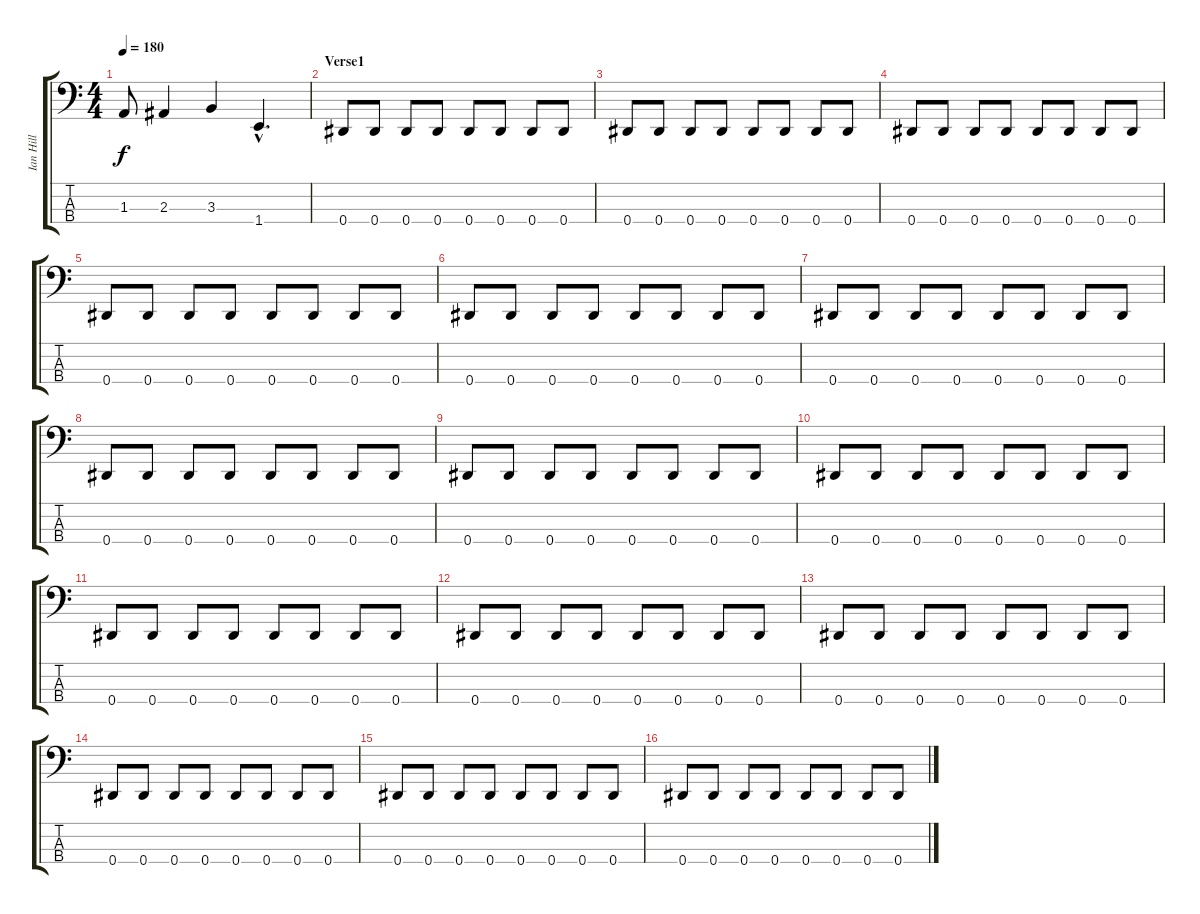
\track ("Ian Hill" "Ian Hill") {instrument electricbasspick}
\staff {score tabs}
\tuning (Gb2 Eb2 Ab1 Eb1) {hide}
\ts (4 4)
\tempo 180
\clef f4
\ks c
1.3.8{dy f} 2.3.4 3.3.4 1.4{hac}.4{d} |
\section ("" "Verse1")
0.4.8 0.4.8 0.4.8 0.4.8 0.4.8 0.4.8 0.4.8 0.4.8 |
0.4.8 0.4.8 0.4.8 0.4.8 0.4.8 0.4.8 0.4.8 0.4.8 |
0.4.8 0.4.8 0.4.8 0.4.8 0.4.8 0.4.8 0.4.8 0.4.8 |
0.4.8 0.4.8 0.4.8 0.4.8 0.4.8 0.4.8 0.4.8 0.4.8 |
0.4.8 0.4.8 0.4.8 0.4.8 0.4.8 0.4.8 0.4.8 0.4.8 |
0.4.8 0.4.8 0.4.8 0.4.8 0.4.8 0.4.8 0.4.8 0.4.8 |
0.4.8 0.4.8 0.4.8 0.4.8 0.4.8 0.4.8 0.4.8 0.4.8 |
0.4.8 0.4.8 0.4.8 0.4.8 0.4.8 0.4.8 0.4.8 0.4.8 |
0.4.8 0.4.8 0.4.8 0.4.8 0.4.8 0.4.8 0.4.8 0.4.8 |
0.4.8 0.4.8 0.4.8 0.4.8 0.4.8 0.4.8 0.4.8 0.4.8 |
0.4.8 0.4.8 0.4.8 0.4.8 0.4.8 0.4.8 0.4.8 0.4.8 |
0.4.8 0.4.8 0.4.8 0.4.8 0.4.8 0.4.8 0.4.8 0.4.8 |
0.4.8 0.4.8 0.4.8 0.4.8 0.4.8 0.4.8 0.4.8 0.4.8 |
0.4.8 0.4.8 0.4.8 0.4.8 0.4.8 0.4.8 0.4.8 0.4.8 |
0.4.8 0.4.8 0.4.8 0.4.8 0.4.8 0.4.8 0.4.8 0.4.8
